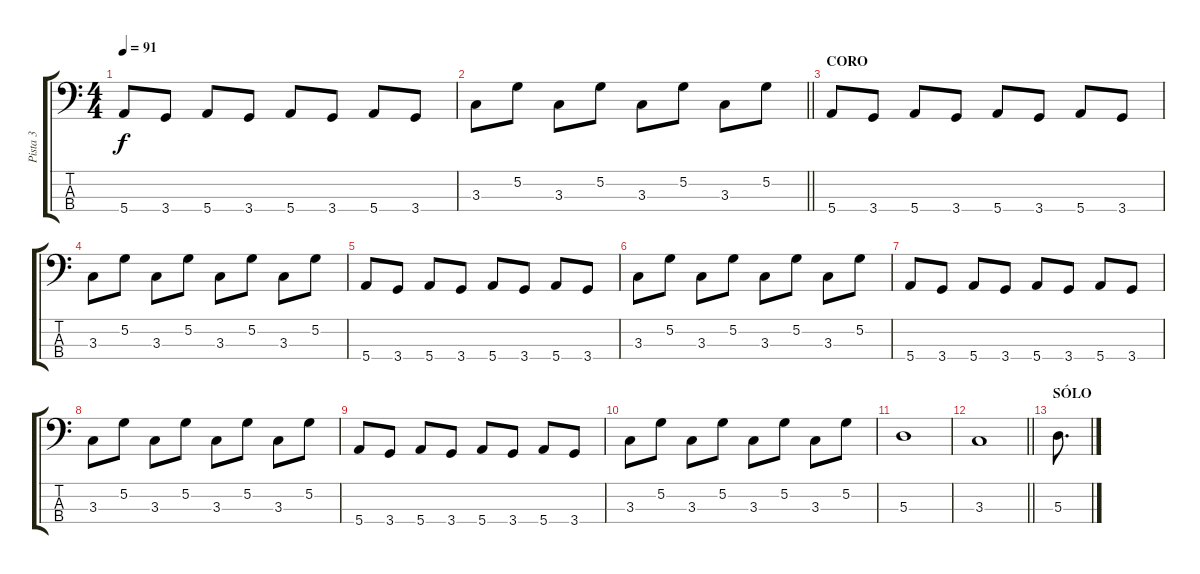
\track ("Pista 3" "Pista 3") {instrument electricbassfinger}
\staff {score tabs}
\tuning (G2 D2 A1 E1) {hide}
\ts (4 4)
\section ("" "")
\tempo 91
\clef f4
\ks c
5.4.8{dy f} 3.4.8 5.4.8 3.4.8 5.4.8 3.4.8 5.4.8 3.4.8 |
\barLineRight lightlight
3.3.8 5.2.8 3.3.8 5.2.8 3.3.8 5.2.8 3.3.8 5.2.8 |
\section ("" "CORO")
5.4.8 3.4.8 5.4.8 3.4.8 5.4.8 3.4.8 5.4.8 3.4.8 |
3.3.8 5.2.8 3.3.8 5.2.8 3.3.8 5.2.8 3.3.8 5.2.8 |
5.4.8 3.4.8 5.4.8 3.4.8 5.4.8 3.4.8 5.4.8 3.4.8 |
3.3.8 5.2.8 3.3.8 5.2.8 3.3.8 5.2.8 3.3.8 5.2.8 |
5.4.8 3.4.8 5.4.8 3.4.8 5.4.8 3.4.8 5.4.8 3.4.8 |
3.3.8 5.2.8 3.3.8 5.2.8 3.3.8 5.2.8 3.3.8 5.2.8 |
5.4.8 3.4.8 5.4.8 3.4.8 5.4.8 3.4.8 5.4.8 3.4.8 |
3.3.8 5.2.8 3.3.8 5.2.8 3.3.8 5.2.8 3.3.8 5.2.8 |
5.3.1 |
\barLineRight lightlight
3.3.1 |
\section ("" "SÓLO")
5.3.8{d}
